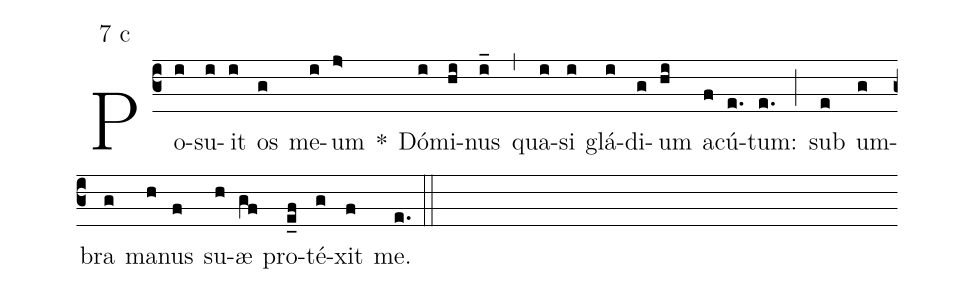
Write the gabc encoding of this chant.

mode:7 c;
%%
(c3) Po(i)su(i)it(i) os(g) me(i)um(j>) *() Dó(i)mi(hi)nus(i_) (,) qua(i)si(i) glá(i)di(g)um(hi) a(f)cú(e.)tum:(e.) (;) sub(e) um(g)bra(g) ma(h)nus(f) su(h)æ(gf) pro(e_f)té(g)xit(f) me.(e.)  (::)
